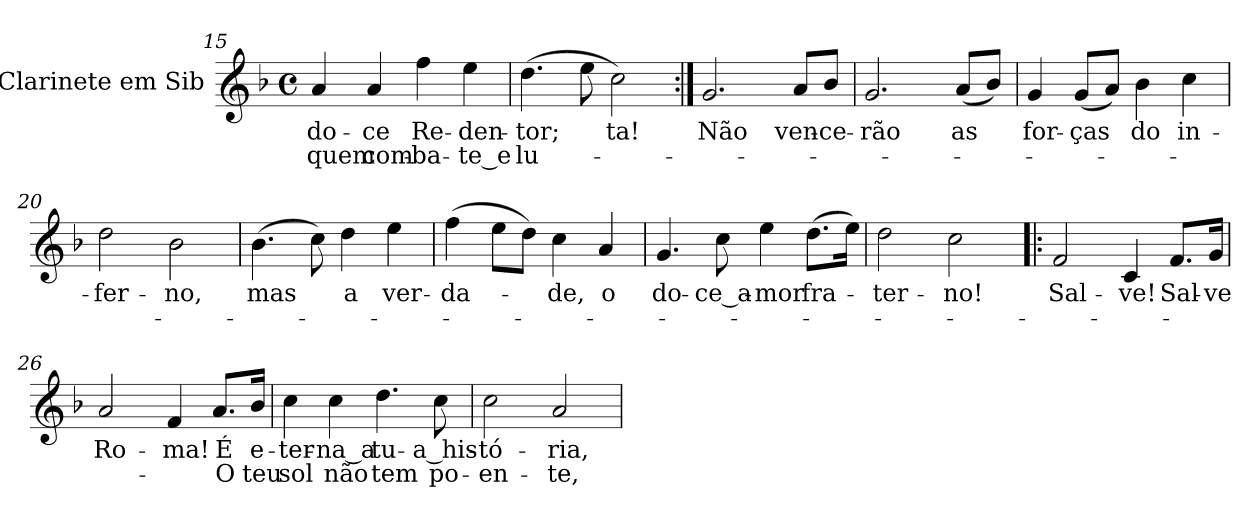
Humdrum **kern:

**kern	**text	**text
*part1	*part1	*part1
*staff1	*staff1	*staff1
*I"Clarinete em Sib	*	*
*I'Cl.	*	*
*clefG2	*	*
*ITrd1c2	*	*
*k[b-e-a-]	*	*
*E-:	*	*
*M4/4	*	*
*met(c)	*	*
=15	=15	=15
!	!LO:LY:b:color=#000000	!LO:LY:b:color=#000000
4gi/	do-	quem
!	!LO:LY:b:color=#000000	!LO:LY:b:color=#000000
4gi/	-ce	com-
!	!LO:LY:b:color=#000000	!LO:LY:b:color=#000000
4ee-i\	Re-	-ba-
!	!LO:LY:b:color=#000000	!LO:LY:b:color=#000000
4ddi\	-den-	-te_e
=16	=16	=16
!	!LO:LY:b:color=#000000	!LO:LY:b:color=#000000
(4.cci\	-tor;	lu-
8ddi\	.	.
!	!LO:LY:b:color=#000000	!
2b-i\)	-ta!	.
=17:|!	=17:|!	=17:|!
!	!LO:LY:b:color=#000000	!
2.fi/	Não	.
!	!LO:LY:b:color=#000000	!
8gi/L	ven-	.
!	!LO:LY:b:color=#000000	!
8a-i/J	-ce-	.
!!LO:LB:g=z
=18	=18	=18
!	!LO:LY:b:color=#000000	!
2.fi/	-rão	.
!	!LO:LY:b:color=#000000	!
(8gi/L	as	.
8a-i/J)	.	.
=19	=19	=19
!	!LO:LY:b:color=#000000	!
4fi/	for-	.
!	!LO:LY:b:color=#000000	!
(8fi/L	-ças	.
8gi/J)	.	.
!	!LO:LY:b:color=#000000	!
4a-i\	do	.
!	!LO:LY:b:color=#000000	!
4b-i\	in-	.
=20	=20	=20
!	!LO:LY:b:color=#000000	!
2cci\	-fer-	.
!	!LO:LY:b:color=#000000	!
2a-i\	-no,	.
=21	=21	=21
!	!LO:LY:b:color=#000000	!
(4.a-i\	mas	.
8b-i\)	.	.
!	!LO:LY:b:color=#000000	!
4cci\	a	.
!	!LO:LY:b:color=#000000	!
4ddi\	ver-	.
=22	=22	=22
!	!LO:LY:b:color=#000000	!
(4ee-i\	-da-	.
8ddi\L	.	.
8cci\J)	.	.
!	!LO:LY:b:color=#000000	!
4b-i\	-de,	.
!	!LO:LY:b:color=#000000	!
4gi/	o	.
=23	=23	=23
!	!LO:LY:b:color=#000000	!
4.fi/	do-	.
!	!LO:LY:b:color=#000000	!
8b-i\	-ce_a-	.
!	!LO:LY:b:color=#000000	!
4ddi\	-mor	.
!	!LO:LY:b:color=#000000	!
(8.cci\L	fra-	.
16ddi\Jk)	.	.
!!LO:LB:g=z
=24	=24	=24
!	!LO:LY:b:color=#000000	!
2cci\	-ter-	.
!	!LO:LY:b:color=#000000	!
2b-i\	-no!	.
=25!|:	=25!|:	=25!|:
!	!LO:LY:b:color=#000000	!
2e-i/	Sal-	.
!	!LO:LY:b:color=#000000	!
4B-i/	-ve!	.
!	!LO:LY:b:color=#000000	!
8.e-i/L	Sal-	.
!	!LO:LY:b:color=#000000	!
16fi/Jk	-ve	.
=26	=26	=26
!	!LO:LY:b:color=#000000	!
2gi/	Ro-	.
!	!LO:LY:b:color=#000000	!
4e-i/	-ma!	.
!	!LO:LY:b:color=#000000	!LO:LY:b:color=#000000
8.gi/L	É	O
!	!LO:LY:b:color=#000000	!LO:LY:b:color=#000000
16a-i/Jk	e-	teu
=27	=27	=27
!	!LO:LY:b:color=#000000	!LO:LY:b:color=#000000
4b-i\	-ter-	sol
!	!LO:LY:b:color=#000000	!LO:LY:b:color=#000000
4b-i\	-na_a	não
!	!LO:LY:b:color=#000000	!LO:LY:b:color=#000000
4.cci\	tu-	tem
!	!LO:LY:b:color=#000000	!LO:LY:b:color=#000000
8b-i\	-a_his-	po-
=28	=28	=28
!	!LO:LY:b:color=#000000	!LO:LY:b:color=#000000
2b-i\	-tó-	-en-
!	!LO:LY:b:color=#000000	!LO:LY:b:color=#000000
2gi/	-ria,	-te,
=	=	=
*-	*-	*-
